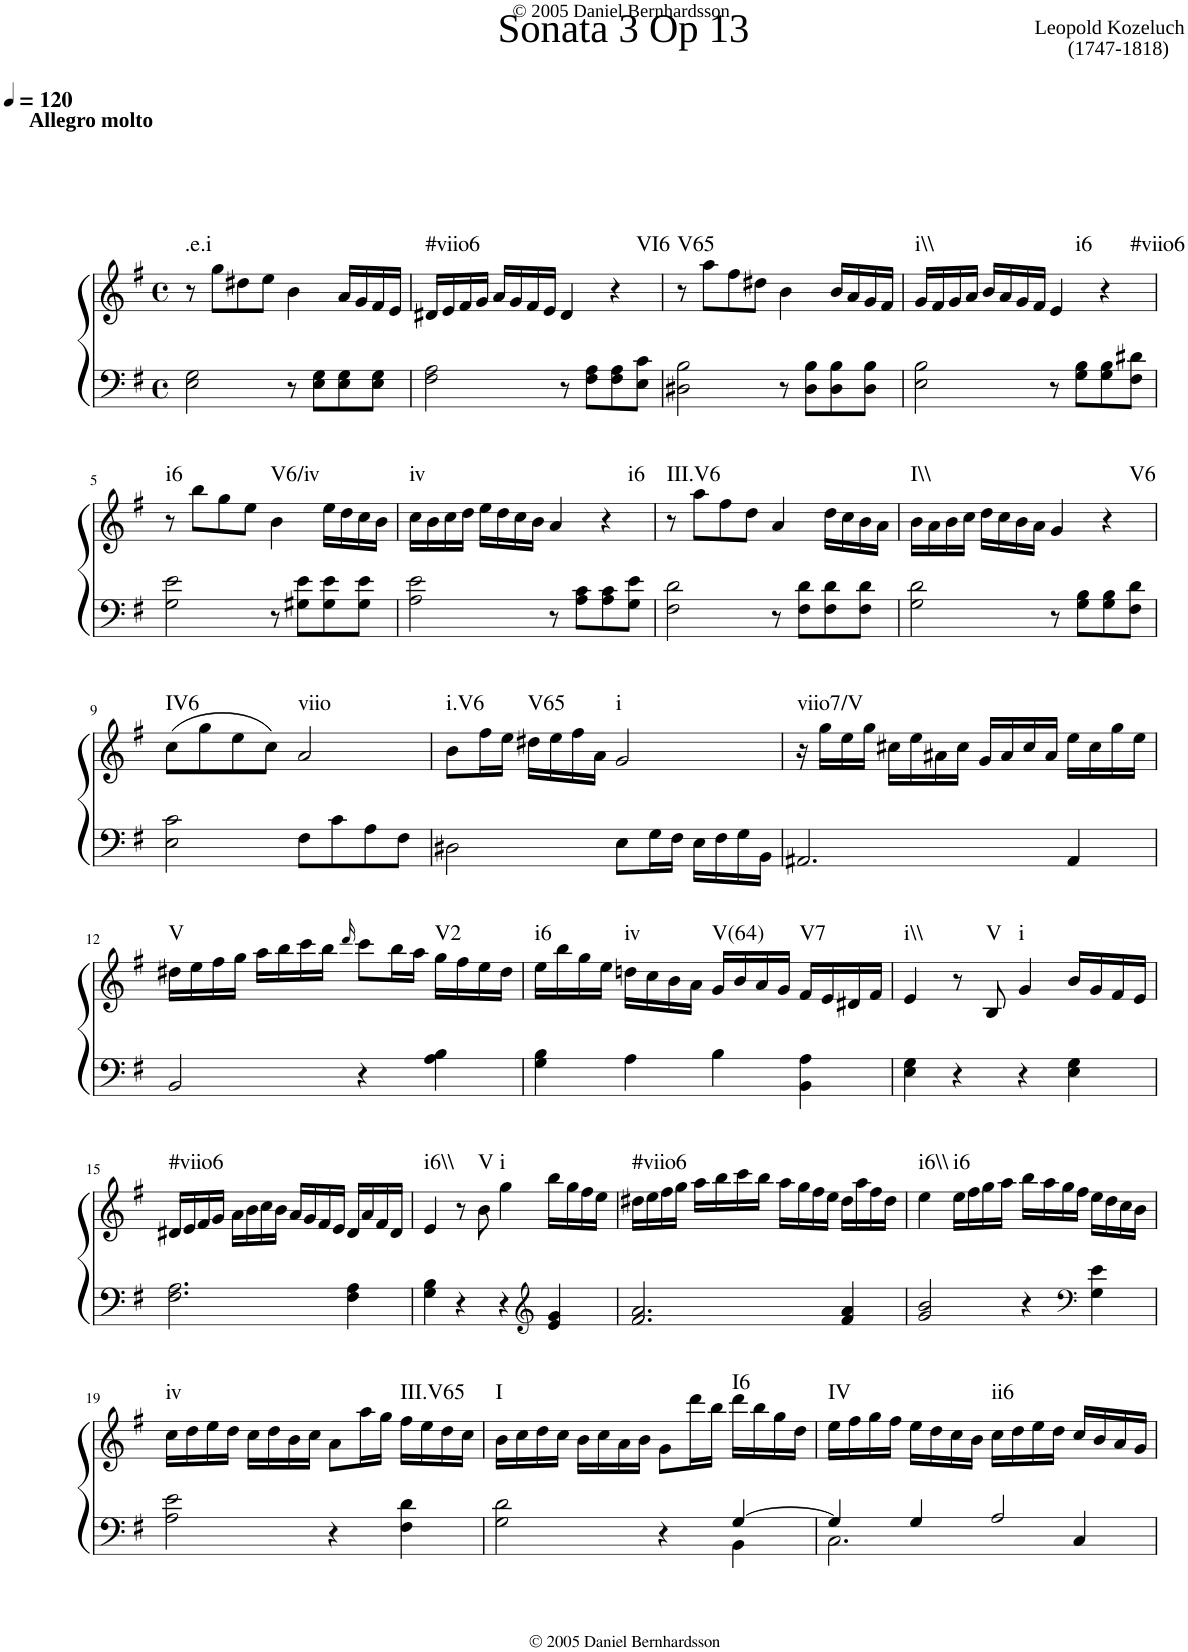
**kern	**kern	**harte
*part1	*part1	*part1
*staff2	*staff1	*
*I"Piano	*	*
*I'Pno.	*	*
*clefF4	*clefG2	*
*k[f#]	*k[f#]	*
*G:	*G:	*
*M4/4	*M4/4	*
*met(c)	*met(c)	*
*MM120	*MM120	*
=1	=1	=1
!	!LO:TX:a:B:t=Allegro molto	!LO:H:kt=.e.i
2E\ 2G\	8r	N
.	8gg\L	.
.	8dd#X\	.
.	8ee\J	.
8r	4b\	.
8E\ 8G\L	.	.
8E\ 8G\	16a/LL	.
.	16g/	.
8E\ 8G\J	16f#/	.
.	16e/JJ	.
=2	=2	=2
!	!	!LO:H:kt=#viio6
2F#\ 2A\	16d#X/LL	N
.	16e/	.
.	16f#/	.
.	16g/JJ	.
.	16a/LL	.
.	16g/	.
.	16f#/	.
.	16e/JJ	.
8r	4d#/	.
8F#\ 8A\L	.	.
!	!	!LO:H:kt=VI6
8F#\ 8A\	4r	N
8E\ 8c\J	.	.
=3	=3	=3
!	!	!LO:H:kt=V65
2D#X\ 2B\	8r	N
.	8aa\L	.
.	8ff#\	.
.	8dd#X\J	.
8r	4b\	.
8D#\ 8B\L	.	.
8D#\ 8B\	16b/LL	.
.	16a/	.
8D#\ 8B\J	16g/	.
.	16f#/JJ	.
=4	=4	=4
!	!	!LO:H:kt=i\\
2E\ 2B\	16g/LL	N
.	16f#/	.
.	16g/	.
.	16a/JJ	.
.	16b/LL	.
.	16a/	.
.	16g/	.
.	16f#/JJ	.
!	!	!LO:H:kt=i6
8r	4e/	N
8G\ 8B\L	.	.
!	!	!LO:H:kt=#viio6
8G\ 8B\	4r	N
8F#\ 8d#X\J	.	.
!!LO:LB:g=z
=5	=5	=5
!	!	!LO:H:kt=i6
2G\ 2e\	8r	N
.	8bb\L	.
.	8gg\	.
.	8ee\J	.
!	!	!LO:H:kt=V6/iv
8r	4b\	N
8G#X\ 8e\L	.	.
8G#\ 8e\	16ee\LL	.
.	16dd\	.
8G#\ 8e\J	16cc\	.
.	16b\JJ	.
=6	=6	=6
!	!	!LO:H:kt=iv
2A\ 2e\	16cc\LL	N
.	16b\	.
.	16cc\	.
.	16dd\JJ	.
.	16ee\LL	.
.	16dd\	.
.	16cc\	.
.	16b\JJ	.
8r	4a/	.
8A\ 8c\L	.	.
!	!	!LO:H:kt=i6
8A\ 8c\	4r	N
8G\ 8e\J	.	.
=7	=7	=7
!	!	!LO:H:kt=III.V6
2F#\ 2d\	8r	N
.	8aa\L	.
.	8ff#\	.
.	8dd\J	.
8r	4a/	.
8F#\ 8d\L	.	.
8F#\ 8d\	16dd\LL	.
.	16cc\	.
8F#\ 8d\J	16b\	.
.	16a\JJ	.
=8	=8	=8
!	!	!LO:H:kt=I\\
2G\ 2d\	16b\LL	N
.	16a\	.
.	16b\	.
.	16cc\JJ	.
.	16dd\LL	.
.	16cc\	.
.	16b\	.
.	16a\JJ	.
8r	4g/	.
8G\ 8B\L	.	.
!	!	!LO:H:kt=V6
8G\ 8B\	4r	N
8F#\ 8d\J	.	.
!!LO:LB:g=z
=9	=9	=9
!	!	!LO:H:kt=IV6
2E\ 2c\	(8cc\L	N
.	8gg\	.
.	8ee\	.
.	8cc\J)	.
!	!	!LO:H:kt=viio
8F#\L	2a/	N
8c\	.	.
8A\	.	.
8F#\J	.	.
=10	=10	=10
!	!	!LO:H:kt=i.V6
2D#X\	8b\L	N
.	16ff#\L	.
.	16ee\JJ	.
!	!	!LO:H:kt=V65
.	16dd#X\LL	N
.	16ee\	.
.	16ff#\	.
.	16a\JJ	.
!	!	!LO:H:kt=i
8E\L	2g/	N
16G\L	.	.
16F#\JJ	.	.
16E\LL	.	.
16F#\	.	.
16G\	.	.
16BB\JJ	.	.
=11	=11	=11
!	!	!LO:H:kt=viio7/V
2.AA#X/	16r	N
.	16gg\LL	.
.	16ee\	.
.	16gg\JJ	.
.	16cc#X\LL	.
.	16ee\	.
.	16a#X\	.
.	16cc#\JJ	.
.	16g/LL	.
.	16a#/	.
.	16cc#/	.
.	16a#/JJ	.
4AA#/	16ee\LL	.
.	16cc#\	.
.	16gg\	.
.	16ee\JJ	.
!!LO:LB:g=z
=12	=12	=12
!	!	!LO:H:kt=V
2BB/	16dd#X\LL	N
.	16ee\	.
.	16ff#\	.
.	16gg\JJ	.
.	16aa\LL	.
.	16bb\	.
.	16ccc\	.
.	16bb\JJ	.
.	16qddd/	.
4r	8ccc\L	.
.	16bb\L	.
.	16aa\JJ	.
!	!	!LO:H:kt=V2
4A\ 4B\	16gg\LL	N
.	16ff#\	.
.	16ee\	.
.	16dd#\JJ	.
=13	=13	=13
!	!	!LO:H:kt=i6
4G\ 4B\	16ee\LL	N
.	16bb\	.
.	16gg\	.
.	16ee\JJ	.
!	!	!LO:H:kt=iv
4A\	16ddn\LL	N
.	16cc\	.
.	16b\	.
.	16a\JJ	.
!	!	!LO:H:kt=V(64)
4B\	16g/LL	N
.	16b/	.
.	16a/	.
.	16g/JJ	.
!	!	!LO:H:kt=V7
4BB\ 4A\	16f#/LL	N
.	16e/	.
.	16d#X/	.
.	16f#/JJ	.
=14	=14	=14
!	!	!LO:H:kt=i\\
4E\ 4G\	4e/	N
4r	8r	.
!	!	!LO:H:kt=V
.	8B/	N
!	!	!LO:H:kt=i
4r	4g/	N
4E\ 4G\	16b/LL	.
.	16g/	.
.	16f#/	.
.	16e/JJ	.
!!LO:LB:g=z
=15	=15	=15
!	!	!LO:H:kt=#viio6
2.F#\ 2.A\	16d#X/LL	N
.	16e/	.
.	16f#/	.
.	16g/JJ	.
.	16a\LL	.
.	16b\	.
.	16cc\	.
.	16b\JJ	.
.	16a/LL	.
.	16g/	.
.	16f#/	.
.	16e/JJ	.
4F#\ 4A\	16d#/LL	.
.	16a/	.
.	16f#/	.
.	16d#/JJ	.
=16	=16	=16
!	!	!LO:H:kt=i6\\
4G\ 4B\	4e/	N
4r	8r	.
!	!	!LO:H:kt=V
.	8b\	N
!	!	!LO:H:kt=i
4r	4gg\	N
*clefG2	*	*
4e/ 4g/	16bb\LL	.
.	16gg\	.
.	16ff#\	.
.	16ee\JJ	.
=17	=17	=17
!	!	!LO:H:kt=#viio6
2.f#/ 2.a/	16dd#X\LL	N
.	16ee\	.
.	16ff#\	.
.	16gg\JJ	.
.	16aa\LL	.
.	16bb\	.
.	16ccc\	.
.	16bb\JJ	.
.	16aa\LL	.
.	16gg\	.
.	16ff#\	.
.	16ee\JJ	.
4f#/ 4a/	16dd#\LL	.
.	16aa\	.
.	16ff#\	.
.	16dd#\JJ	.
=18	=18	=18
!	!	!LO:H:kt=i6\\
2g/ 2b/	4ee\	N
!	!	!LO:H:kt=i6
.	16ee\LL	N
.	16ff#\	.
.	16gg\	.
.	16aa\JJ	.
4r	16bb\LL	.
.	16aa\	.
.	16gg\	.
.	16ff#\JJ	.
*clefF4	*	*
4G\ 4e\	16ee\LL	.
.	16dd\	.
.	16cc\	.
.	16b\JJ	.
!!LO:LB:g=z
=19	=19	=19
!	!	!LO:H:kt=iv
2A\ 2e\	16cc\LL	N
.	16dd\	.
.	16ee\	.
.	16dd\JJ	.
.	16cc\LL	.
.	16dd\	.
.	16b\	.
.	16cc\JJ	.
4r	8a\L	.
.	16aa\L	.
.	16gg\JJ	.
!	!	!LO:H:kt=III.V65
4F#\ 4d\	16ff#\LL	N
.	16ee\	.
.	16dd\	.
.	16cc\JJ	.
=20	=20	=20
*^	*	*
!	!	!	!LO:H:kt=I
2G\ 2d\	2ryy	16b\LL	N
.	.	16cc\	.
.	.	16dd\	.
.	.	16cc\JJ	.
.	.	16b\LL	.
.	.	16cc\	.
.	.	16a\	.
.	.	16b\JJ	.
4r	4ryy	8g\L	.
.	.	16ddd\L	.
.	.	16bb\JJ	.
!	!	!	!LO:H:kt=I6
[4G/	4BB\	16ddd\LL	N
.	.	16bb\	.
.	.	16gg\	.
.	.	16dd\JJ	.
=21	=21	=21	=21
!	!	!	!LO:H:kt=IV
4G/]	2.C\	16ee\LL	N
.	.	16ff#\	.
.	.	16gg\	.
.	.	16ff#\JJ	.
4G/	.	16ee\LL	.
.	.	16dd\	.
.	.	16cc\	.
.	.	16b\JJ	.
!	!	!	!LO:H:kt=ii6
2A/	.	16cc\LL	N
.	.	16dd\	.
.	.	16ee\	.
.	.	16dd\JJ	.
.	4C/	16cc/LL	.
.	.	16b/	.
.	.	16a/	.
.	.	16g/JJ	.
*v	*v	*	*
=	=	=
*-	*-	*-
